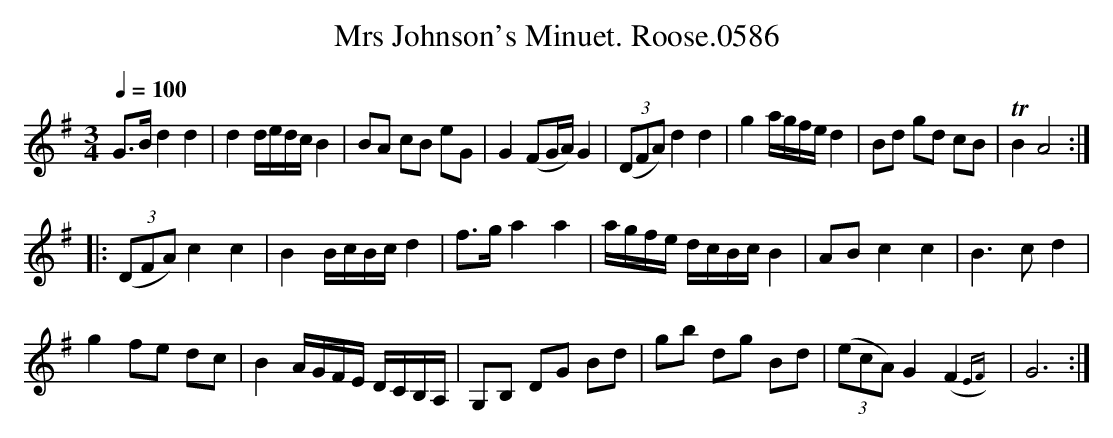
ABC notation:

X:1
T:Mrs Johnson's Minuet. Roose.0586
M:3/4
L:1/8
Q:1/4=100
K:G
G>B d2d2 | d2 d/e/d/c/ B2 | BA cB eG | G2 (FG/A/) G2 |\\
((3DFA) d2 d2 | g2 a/g/f/e/ d2 | Bd gd cB | TB2A4 :|
|:((3DFA)c2c2 | B2 B/c/B/c/ d2 | f>g a2a2 | a/g/f/e/ d/c/B/c/ B2 |\\
AB c2c2 | B3cd2 |
g2 fe dc | B2 A/G/F/E/ D/C/B,/A,/ |\\
G,B, DG Bd | gb dg Bd | ((3ecA) G2 (F2{EF}) | G6 :|
